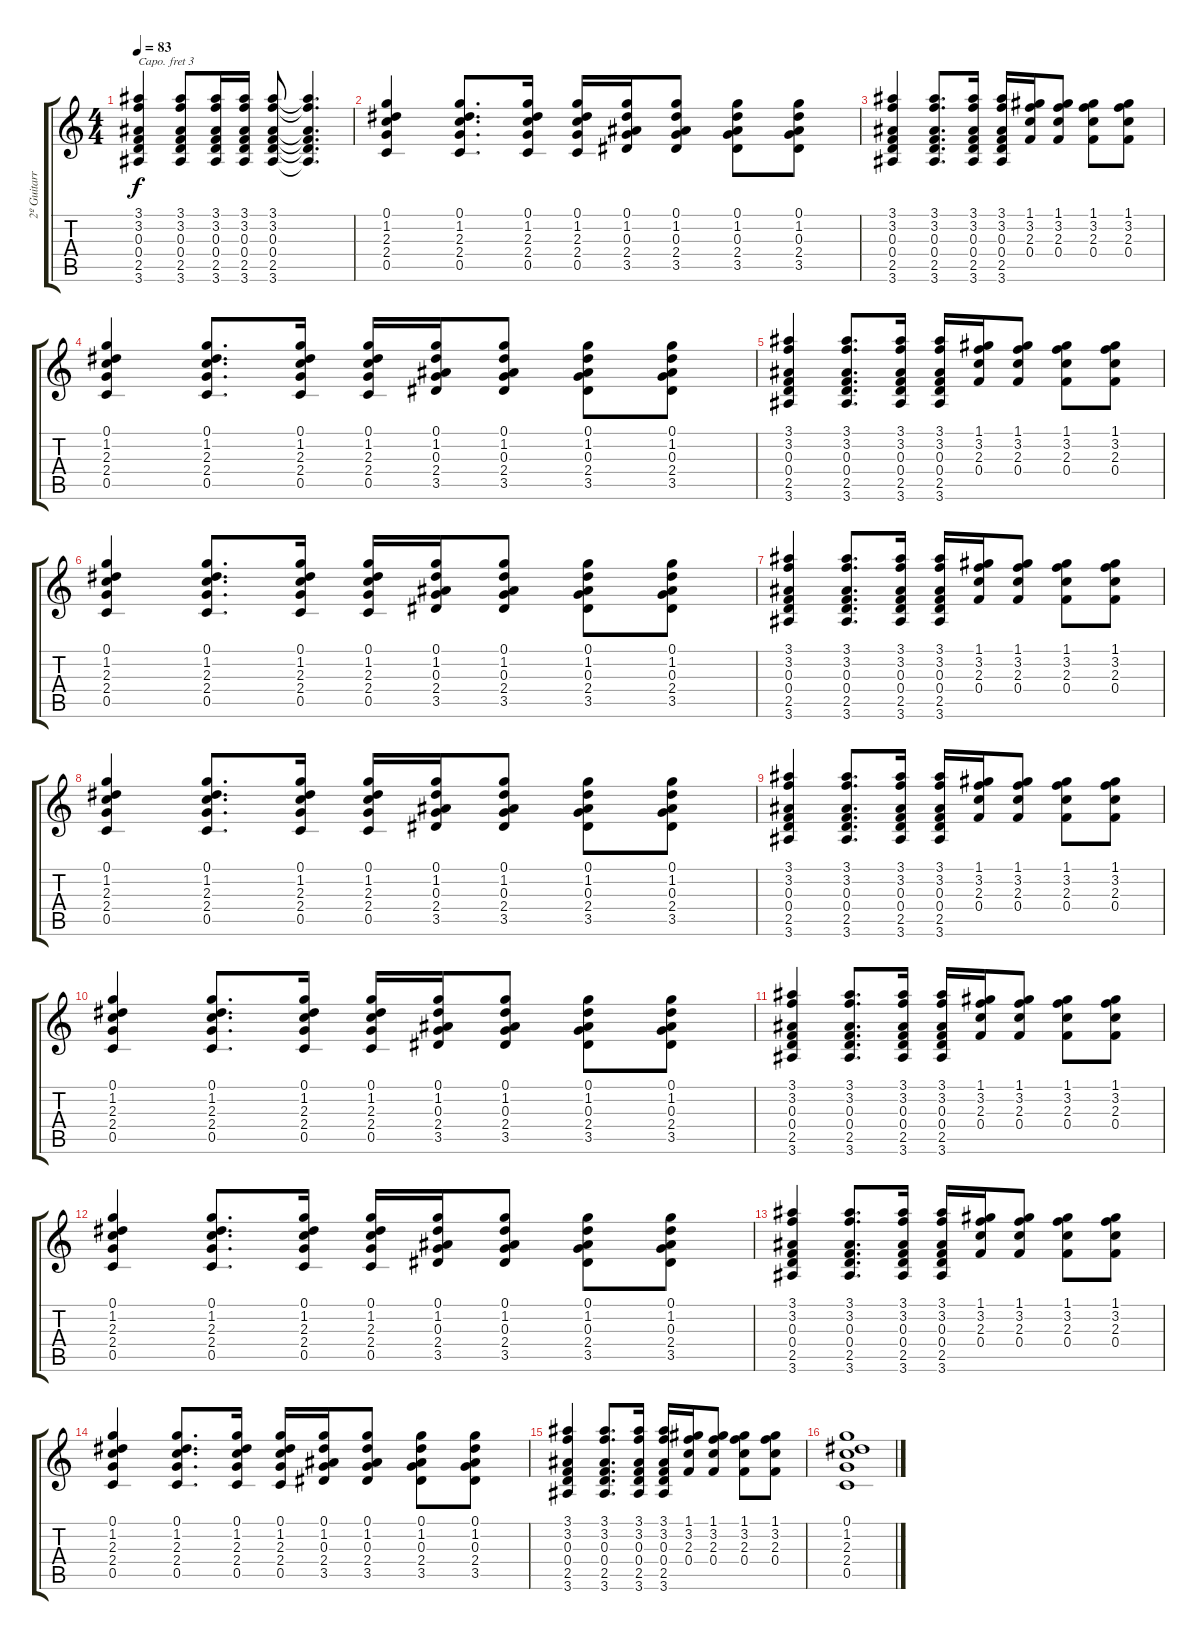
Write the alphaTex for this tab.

\track ("2º Guitarra" "2º Guitarr") {instrument acousticguitarsteel}
\staff {score tabs}
\capo 3
\tuning (E4 B3 G3 D3 A2 E2) {hide}
\ts (4 4)
\tempo 83
\clef g2
\ks c
(3.1 3.2 0.3 0.4 2.5 3.6).4{dy f} (3.1 3.2 0.3 0.4 2.5 3.6).8 (3.1 3.2 0.3 0.4 2.5 3.6).16 (3.1 3.2 0.3 0.4 2.5 3.6).16 (3.1 3.2 0.3 0.4 2.5 3.6).8 (3.1{t} 3.2{t} 0.3{t} 0.4{t} 2.5{t} 3.6{t}).4{d} |
(0.1 1.2 2.3 2.4 0.5).4 (0.1 1.2 2.3 2.4 0.5).8{d} (0.1 1.2 2.3 2.4 0.5).16 (0.1 1.2 2.3 2.4 0.5).16 (0.1 1.2 0.3 2.4 3.5).16 (0.1 1.2 0.3 2.4 3.5).8 (0.1 1.2 0.3 2.4 3.5).8 (0.1 1.2 0.3 2.4 3.5).8 |
(3.1 3.2 0.3 0.4 2.5 3.6).4 (3.1 3.2 0.3 0.4 2.5 3.6).8{d} (3.1 3.2 0.3 0.4 2.5 3.6).16 (3.1 3.2 0.3 0.4 2.5 3.6).16 (1.1 3.2 2.3 0.4).16 (1.1 3.2 2.3 0.4).8 (1.1 3.2 2.3 0.4).8 (1.1 3.2 2.3 0.4).8 |
(0.1 1.2 2.3 2.4 0.5).4 (0.1 1.2 2.3 2.4 0.5).8{d} (0.1 1.2 2.3 2.4 0.5).16 (0.1 1.2 2.3 2.4 0.5).16 (0.1 1.2 0.3 2.4 3.5).16 (0.1 1.2 0.3 2.4 3.5).8 (0.1 1.2 0.3 2.4 3.5).8 (0.1 1.2 0.3 2.4 3.5).8 |
(3.1 3.2 0.3 0.4 2.5 3.6).4 (3.1 3.2 0.3 0.4 2.5 3.6).8{d} (3.1 3.2 0.3 0.4 2.5 3.6).16 (3.1 3.2 0.3 0.4 2.5 3.6).16 (1.1 3.2 2.3 0.4).16 (1.1 3.2 2.3 0.4).8 (1.1 3.2 2.3 0.4).8 (1.1 3.2 2.3 0.4).8 |
(0.1 1.2 2.3 2.4 0.5).4 (0.1 1.2 2.3 2.4 0.5).8{d} (0.1 1.2 2.3 2.4 0.5).16 (0.1 1.2 2.3 2.4 0.5).16 (0.1 1.2 0.3 2.4 3.5).16 (0.1 1.2 0.3 2.4 3.5).8 (0.1 1.2 0.3 2.4 3.5).8 (0.1 1.2 0.3 2.4 3.5).8 |
(3.1 3.2 0.3 0.4 2.5 3.6).4 (3.1 3.2 0.3 0.4 2.5 3.6).8{d} (3.1 3.2 0.3 0.4 2.5 3.6).16 (3.1 3.2 0.3 0.4 2.5 3.6).16 (1.1 3.2 2.3 0.4).16 (1.1 3.2 2.3 0.4).8 (1.1 3.2 2.3 0.4).8 (1.1 3.2 2.3 0.4).8 |
(0.1 1.2 2.3 2.4 0.5).4 (0.1 1.2 2.3 2.4 0.5).8{d} (0.1 1.2 2.3 2.4 0.5).16 (0.1 1.2 2.3 2.4 0.5).16 (0.1 1.2 0.3 2.4 3.5).16 (0.1 1.2 0.3 2.4 3.5).8 (0.1 1.2 0.3 2.4 3.5).8 (0.1 1.2 0.3 2.4 3.5).8 |
(3.1 3.2 0.3 0.4 2.5 3.6).4 (3.1 3.2 0.3 0.4 2.5 3.6).8{d} (3.1 3.2 0.3 0.4 2.5 3.6).16 (3.1 3.2 0.3 0.4 2.5 3.6).16 (1.1 3.2 2.3 0.4).16 (1.1 3.2 2.3 0.4).8 (1.1 3.2 2.3 0.4).8 (1.1 3.2 2.3 0.4).8 |
(0.1 1.2 2.3 2.4 0.5).4 (0.1 1.2 2.3 2.4 0.5).8{d} (0.1 1.2 2.3 2.4 0.5).16 (0.1 1.2 2.3 2.4 0.5).16 (0.1 1.2 0.3 2.4 3.5).16 (0.1 1.2 0.3 2.4 3.5).8 (0.1 1.2 0.3 2.4 3.5).8 (0.1 1.2 0.3 2.4 3.5).8 |
(3.1 3.2 0.3 0.4 2.5 3.6).4 (3.1 3.2 0.3 0.4 2.5 3.6).8{d} (3.1 3.2 0.3 0.4 2.5 3.6).16 (3.1 3.2 0.3 0.4 2.5 3.6).16 (1.1 3.2 2.3 0.4).16 (1.1 3.2 2.3 0.4).8 (1.1 3.2 2.3 0.4).8 (1.1 3.2 2.3 0.4).8 |
(0.1 1.2 2.3 2.4 0.5).4 (0.1 1.2 2.3 2.4 0.5).8{d} (0.1 1.2 2.3 2.4 0.5).16 (0.1 1.2 2.3 2.4 0.5).16 (0.1 1.2 0.3 2.4 3.5).16 (0.1 1.2 0.3 2.4 3.5).8 (0.1 1.2 0.3 2.4 3.5).8 (0.1 1.2 0.3 2.4 3.5).8 |
(3.1 3.2 0.3 0.4 2.5 3.6).4 (3.1 3.2 0.3 0.4 2.5 3.6).8{d} (3.1 3.2 0.3 0.4 2.5 3.6).16 (3.1 3.2 0.3 0.4 2.5 3.6).16 (1.1 3.2 2.3 0.4).16 (1.1 3.2 2.3 0.4).8 (1.1 3.2 2.3 0.4).8 (1.1 3.2 2.3 0.4).8 |
(0.1 1.2 2.3 2.4 0.5).4 (0.1 1.2 2.3 2.4 0.5).8{d} (0.1 1.2 2.3 2.4 0.5).16 (0.1 1.2 2.3 2.4 0.5).16 (0.1 1.2 0.3 2.4 3.5).16 (0.1 1.2 0.3 2.4 3.5).8 (0.1 1.2 0.3 2.4 3.5).8 (0.1 1.2 0.3 2.4 3.5).8 |
(3.1 3.2 0.3 0.4 2.5 3.6).4 (3.1 3.2 0.3 0.4 2.5 3.6).8{d} (3.1 3.2 0.3 0.4 2.5 3.6).16 (3.1 3.2 0.3 0.4 2.5 3.6).16 (1.1 3.2 2.3 0.4).16 (1.1 3.2 2.3 0.4).8 (1.1 3.2 2.3 0.4).8 (1.1 3.2 2.3 0.4).8 |
(0.1 1.2 2.3 2.4 0.5).1
